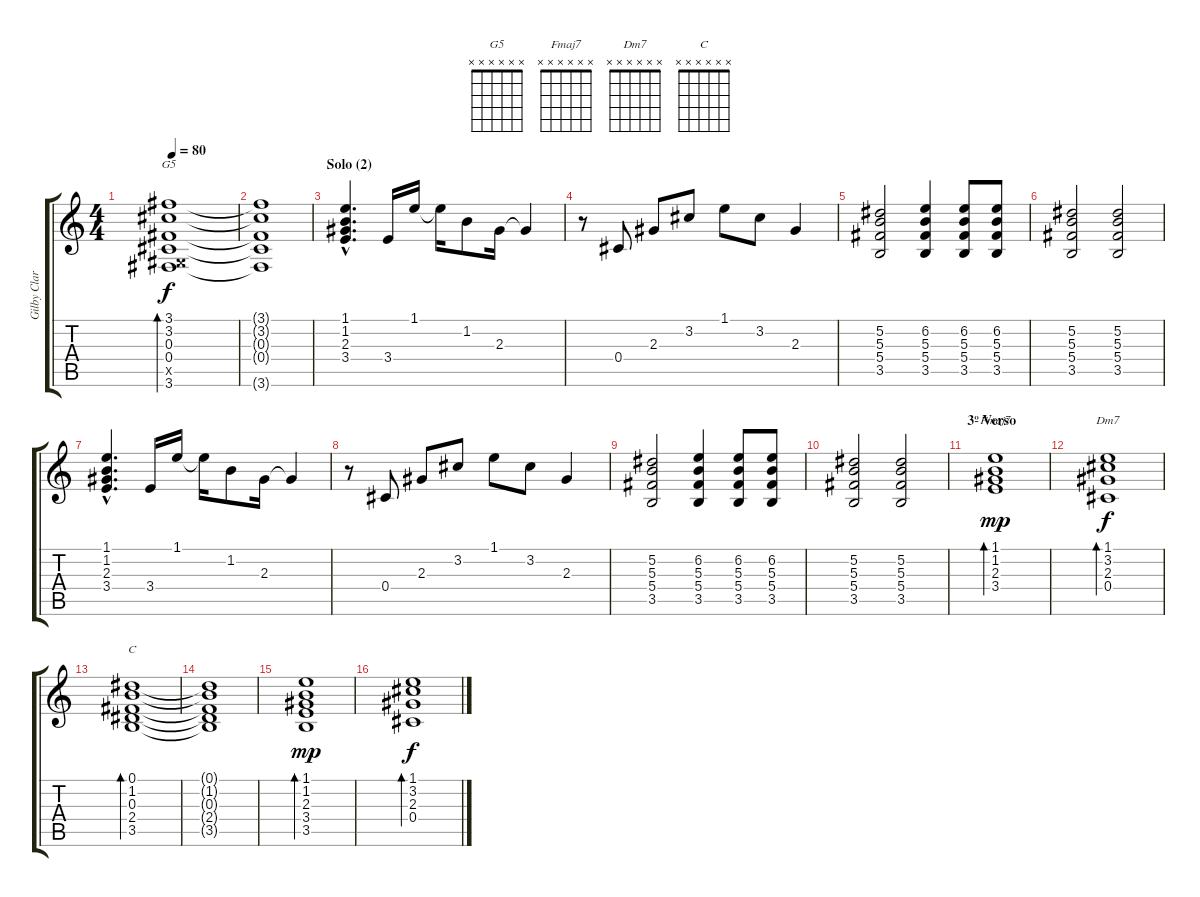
\track ("Gilby Clarke" "Gilby Clar") {instrument electricguitarjazz}
\staff {score tabs}
\tuning (Eb4 Bb3 Gb3 Db3 Ab2 Eb2) {hide}
\chord ("G5" x x x x x x)
\chord ("Fmaj7" x x x x x x)
\chord ("Dm7" x x x x x x)
\chord ("C" x x x x x x)
\ts (4 4)
\tempo 80
\clef g2
\ks c
(3.1 3.2 0.3 0.4 0.5{x} 3.6).1{bd 120 ch "G5" dy f} |
(3.1{t} 3.2{t} 0.3{t} 0.4{t} 3.6{t}).1 |
\section ("" "Solo (2)")
(1.1{hac} 1.2{hac} 2.3{hac} 3.4{hac}).4{d} 3.4.16 1.1.16 1.1{t}.16 1.2.8 2.3.16 2.3{t}.4 |
r.8 0.4.8 2.3.8 3.2.8 1.1.8 3.2.8 2.3.4 |
(5.2 5.3 5.4 3.5).2 (6.2 5.3 5.4 3.5).4 (6.2 5.3 5.4 3.5).8 (6.2 5.3 5.4 3.5).8 |
(5.2 5.3 5.4 3.5).2 (5.2 5.3 5.4 3.5).2 |
(1.1{hac} 1.2{hac} 2.3{hac} 3.4{hac}).4{d} 3.4.16 1.1.16 1.1{t}.16 1.2.8 2.3.16 2.3{t}.4 |
r.8 0.4.8 2.3.8 3.2.8 1.1.8 3.2.8 2.3.4 |
(5.2 5.3 5.4 3.5).2 (6.2 5.3 5.4 3.5).4 (6.2 5.3 5.4 3.5).8 (6.2 5.3 5.4 3.5).8 |
(5.2 5.3 5.4 3.5).2 (5.2 5.3 5.4 3.5).2 |
\section ("" "3º Verso")
(1.1 1.2 2.3 3.4).1{bd 120 ch "Fmaj7" dy mp} |
(1.1 3.2 2.3 0.4).1{bd 120 ch "Dm7" dy f} |
(0.1 1.2 0.3 2.4 3.5).1{bd 120 ch "C"} |
(0.1{t} 1.2{t} 0.3{t} 2.4{t} 3.5{t}).1 |
(1.1 1.2 2.3 3.4 3.5).1{bd 120 dy mp} |
(1.1 3.2 2.3 0.4).1{bd 120 dy f}
